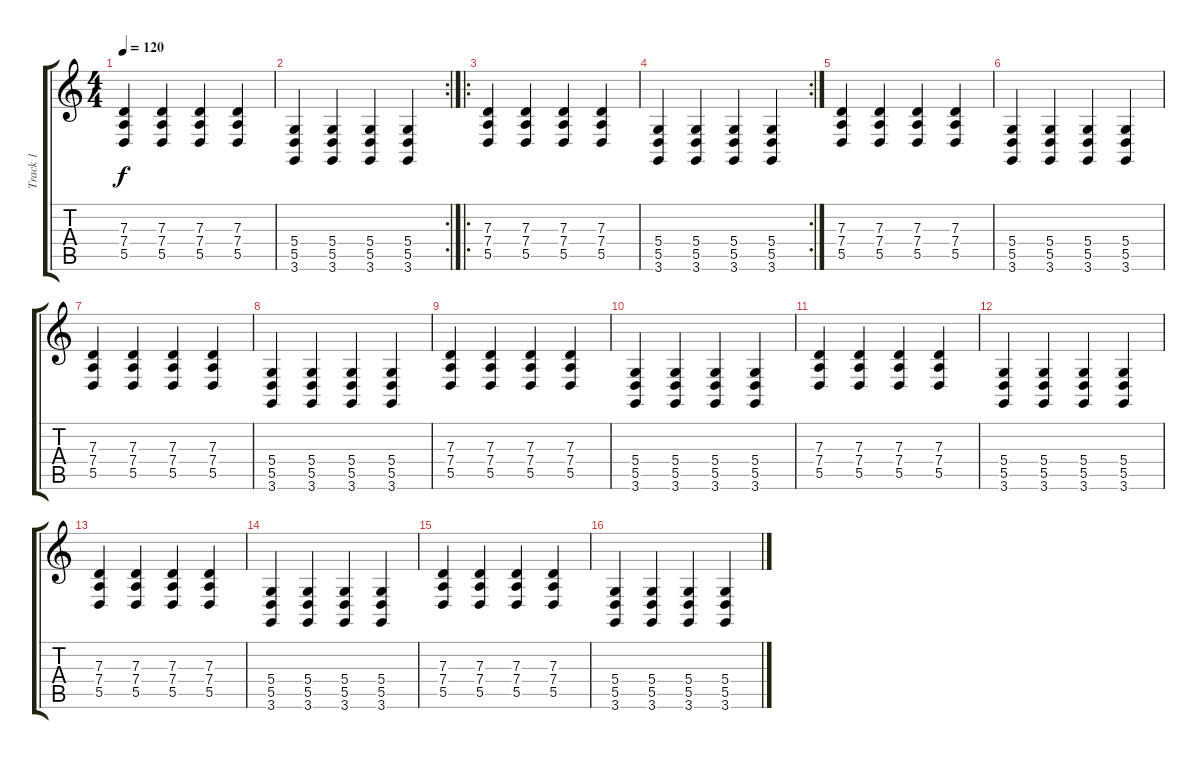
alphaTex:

\track ("Track 1" "Track 1") {instrument brightacousticpiano}
\staff {score tabs}
\tuning (E4 B3 G3 D3 A2 E2) {hide}
\ts (4 4)
\tempo 120
\clef g2
\ks c
(7.3 7.4 5.5).4{dy f volume 7 instrument brightacousticpiano} (7.3 7.4 5.5).4 (7.3 7.4 5.5).4 (7.3 7.4 5.5).4 |
\rc 2
(5.4 5.5 3.6).4 (5.4 5.5 3.6).4 (5.4 5.5 3.6).4 (5.4 5.5 3.6).4 |
\ro
(7.3 7.4 5.5).4 (7.3 7.4 5.5).4 (7.3 7.4 5.5).4 (7.3 7.4 5.5).4 |
\rc 2
(5.4 5.5 3.6).4 (5.4 5.5 3.6).4 (5.4 5.5 3.6).4 (5.4 5.5 3.6).4 |
(7.3 7.4 5.5).4{volume 13} (7.3 7.4 5.5).4 (7.3 7.4 5.5).4 (7.3 7.4 5.5).4 |
(5.4 5.5 3.6).4 (5.4 5.5 3.6).4 (5.4 5.5 3.6).4 (5.4 5.5 3.6).4 |
(7.3 7.4 5.5).4 (7.3 7.4 5.5).4 (7.3 7.4 5.5).4 (7.3 7.4 5.5).4 |
(5.4 5.5 3.6).4 (5.4 5.5 3.6).4 (5.4 5.5 3.6).4 (5.4 5.5 3.6).4 |
(7.3 7.4 5.5).4 (7.3 7.4 5.5).4 (7.3 7.4 5.5).4 (7.3 7.4 5.5).4 |
(5.4 5.5 3.6).4 (5.4 5.5 3.6).4 (5.4 5.5 3.6).4 (5.4 5.5 3.6).4 |
(7.3 7.4 5.5).4 (7.3 7.4 5.5).4 (7.3 7.4 5.5).4 (7.3 7.4 5.5).4 |
(5.4 5.5 3.6).4 (5.4 5.5 3.6).4 (5.4 5.5 3.6).4 (5.4 5.5 3.6).4 |
(7.3 7.4 5.5).4 (7.3 7.4 5.5).4 (7.3 7.4 5.5).4 (7.3 7.4 5.5).4 |
(5.4 5.5 3.6).4 (5.4 5.5 3.6).4 (5.4 5.5 3.6).4 (5.4 5.5 3.6).4 |
(7.3 7.4 5.5).4 (7.3 7.4 5.5).4 (7.3 7.4 5.5).4 (7.3 7.4 5.5).4 |
(5.4 5.5 3.6).4 (5.4 5.5 3.6).4 (5.4 5.5 3.6).4 (5.4 5.5 3.6).4
